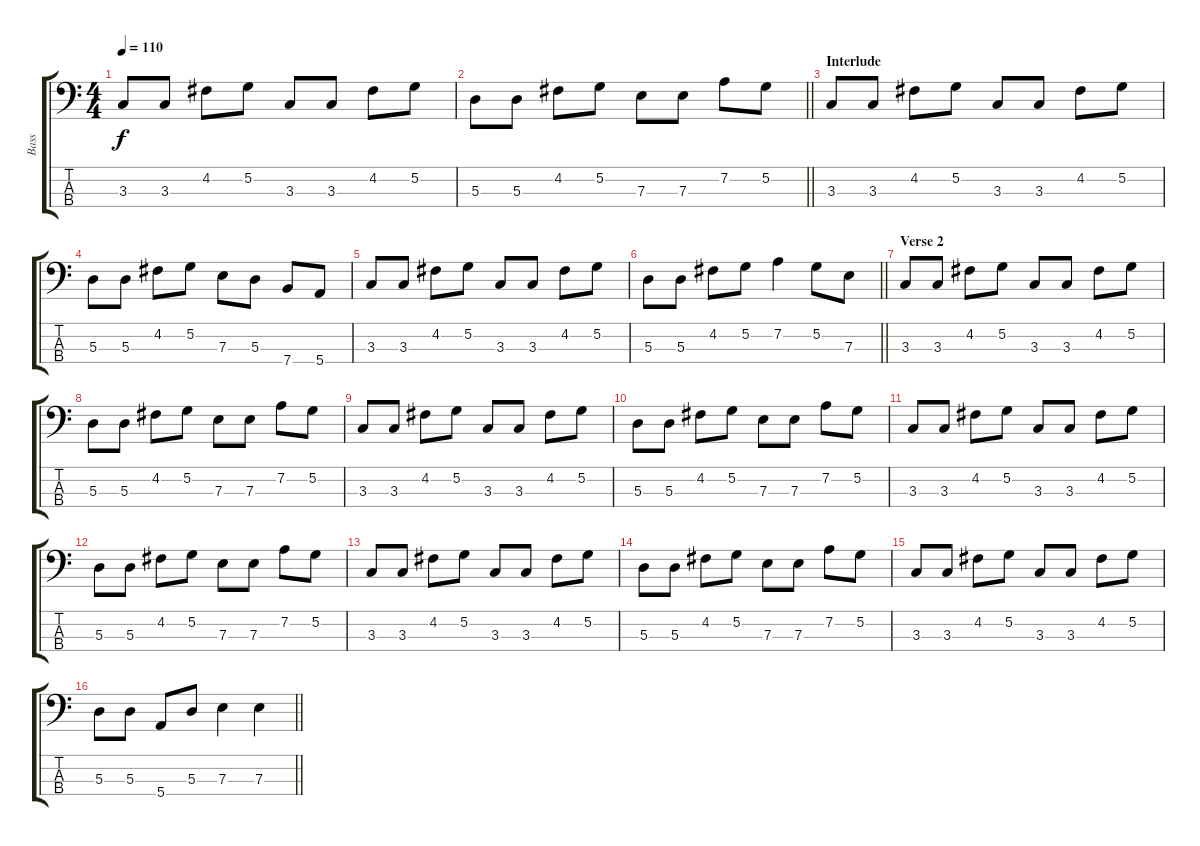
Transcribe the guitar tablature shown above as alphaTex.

\track ("Bass" "Bass") {instrument acousticbass}
\staff {score tabs}
\tuning (G2 D2 A1 E1) {hide}
\ts (4 4)
\tempo 110
\clef f4
\ks c
3.3.8{dy f} 3.3.8 4.2.8 5.2.8 3.3.8 3.3.8 4.2.8 5.2.8 |
\barLineRight lightlight
5.3.8 5.3.8 4.2.8 5.2.8 7.3.8 7.3.8 7.2.8 5.2.8 |
\section ("" "Interlude")
3.3.8 3.3.8 4.2.8 5.2.8 3.3.8 3.3.8 4.2.8 5.2.8 |
5.3.8 5.3.8 4.2.8 5.2.8 7.3.8 5.3.8 7.4.8 5.4.8 |
3.3.8 3.3.8 4.2.8 5.2.8 3.3.8 3.3.8 4.2.8 5.2.8 |
\barLineRight lightlight
5.3.8 5.3.8 4.2.8 5.2.8 7.2.4 5.2.8 7.3.8 |
\section ("" "Verse 2")
3.3.8 3.3.8 4.2.8 5.2.8 3.3.8 3.3.8 4.2.8 5.2.8 |
5.3.8 5.3.8 4.2.8 5.2.8 7.3.8 7.3.8 7.2.8 5.2.8 |
3.3.8 3.3.8 4.2.8 5.2.8 3.3.8 3.3.8 4.2.8 5.2.8 |
5.3.8 5.3.8 4.2.8 5.2.8 7.3.8 7.3.8 7.2.8 5.2.8 |
3.3.8 3.3.8 4.2.8 5.2.8 3.3.8 3.3.8 4.2.8 5.2.8 |
5.3.8 5.3.8 4.2.8 5.2.8 7.3.8 7.3.8 7.2.8 5.2.8 |
3.3.8 3.3.8 4.2.8 5.2.8 3.3.8 3.3.8 4.2.8 5.2.8 |
5.3.8 5.3.8 4.2.8 5.2.8 7.3.8 7.3.8 7.2.8 5.2.8 |
3.3.8 3.3.8 4.2.8 5.2.8 3.3.8 3.3.8 4.2.8 5.2.8 |
\barLineRight lightlight
5.3.8 5.3.8 5.4.8 5.3.8 7.3.4 7.3.4
